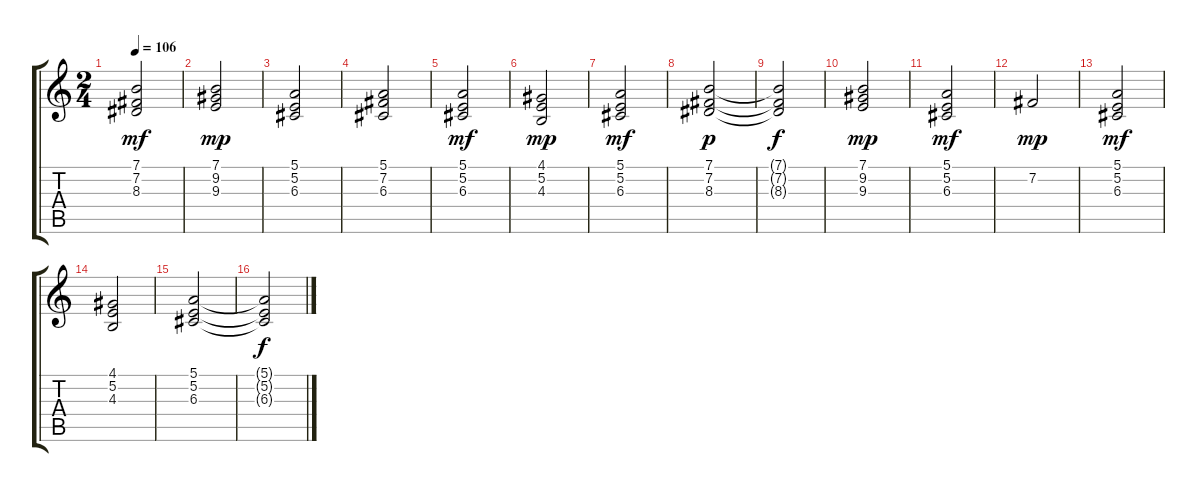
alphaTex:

\track "" {instrument choiraahs}
\staff {score tabs}
\tuning (E4 B3 G3 D3 A2 E2) {hide}
\ts (2 4)
\tempo 106
\clef g2
\ks c
(7.1 7.2 8.3).2{dy mf} |
(7.1 9.2 9.3).2{dy mp} |
(5.1 5.2 6.3).2 |
(5.1 7.2 6.3).2 |
(5.1 5.2 6.3).2{dy mf} |
(4.1 5.2 4.3).2{dy mp} |
(5.1 5.2 6.3).2{dy mf} |
(7.1 7.2 8.3).2{dy p} |
(7.1{t} 7.2{t} 8.3{t}).2{dy f} |
(7.1 9.2 9.3).2{dy mp} |
(5.1 5.2 6.3).2{dy mf} |
7.2.2{dy mp} |
(5.1 5.2 6.3).2{dy mf} |
(4.1 5.2 4.3).2 |
(5.1 5.2 6.3).2 |
(5.1{t} 5.2{t} 6.3{t}).2{dy f}
